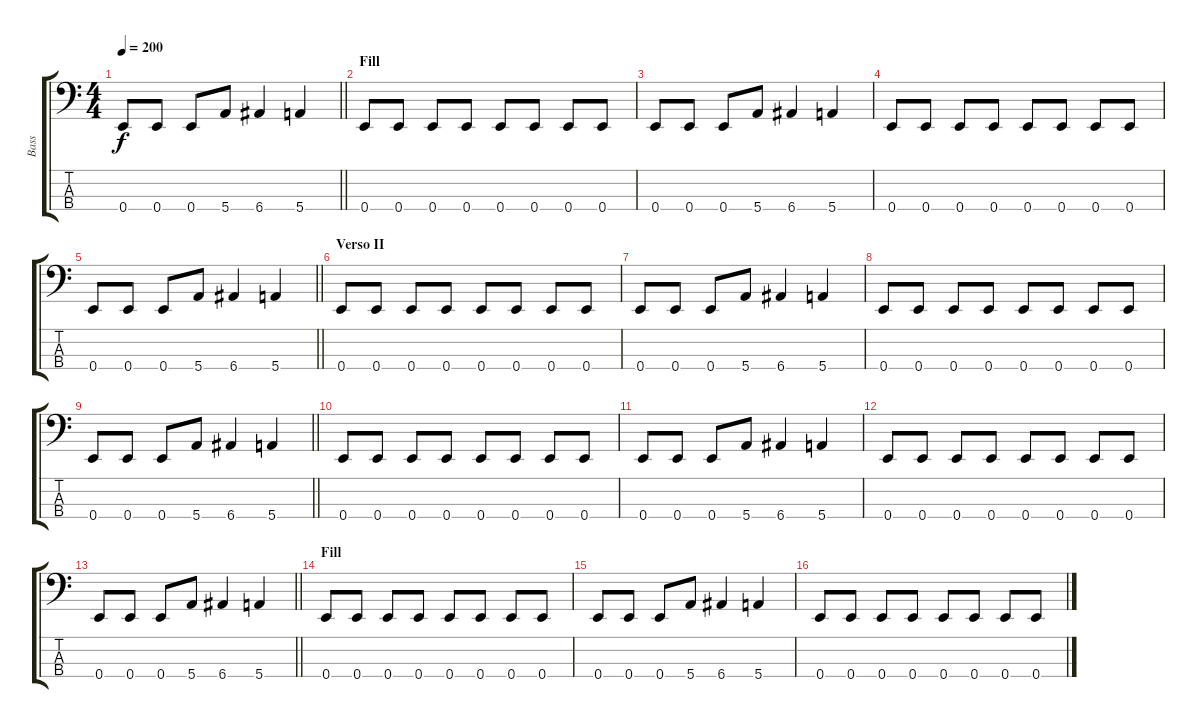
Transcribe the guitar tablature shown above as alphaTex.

\track ("Bass" "Bass") {instrument electricbasspick}
\staff {score tabs}
\tuning (G2 D2 A1 E1) {hide}
\ts (4 4)
\tempo 200
\clef f4
\barLineRight lightlight
\ks c
0.4.8{dy f} 0.4.8 0.4.8 5.4.8 6.4.4 5.4.4 |
\section ("" "Fill")
0.4.8 0.4.8 0.4.8 0.4.8 0.4.8 0.4.8 0.4.8 0.4.8 |
0.4.8 0.4.8 0.4.8 5.4.8 6.4.4 5.4.4 |
0.4.8 0.4.8 0.4.8 0.4.8 0.4.8 0.4.8 0.4.8 0.4.8 |
\barLineRight lightlight
0.4.8 0.4.8 0.4.8 5.4.8 6.4.4 5.4.4 |
\section ("" "Verso II")
0.4.8 0.4.8 0.4.8 0.4.8 0.4.8 0.4.8 0.4.8 0.4.8 |
0.4.8 0.4.8 0.4.8 5.4.8 6.4.4 5.4.4 |
0.4.8 0.4.8 0.4.8 0.4.8 0.4.8 0.4.8 0.4.8 0.4.8 |
\barLineRight lightlight
0.4.8 0.4.8 0.4.8 5.4.8 6.4.4 5.4.4 |
\section ("" "")
0.4.8 0.4.8 0.4.8 0.4.8 0.4.8 0.4.8 0.4.8 0.4.8 |
0.4.8 0.4.8 0.4.8 5.4.8 6.4.4 5.4.4 |
0.4.8 0.4.8 0.4.8 0.4.8 0.4.8 0.4.8 0.4.8 0.4.8 |
\barLineRight lightlight
0.4.8 0.4.8 0.4.8 5.4.8 6.4.4 5.4.4 |
\section ("" "Fill")
0.4.8 0.4.8 0.4.8 0.4.8 0.4.8 0.4.8 0.4.8 0.4.8 |
0.4.8 0.4.8 0.4.8 5.4.8 6.4.4 5.4.4 |
0.4.8 0.4.8 0.4.8 0.4.8 0.4.8 0.4.8 0.4.8 0.4.8
